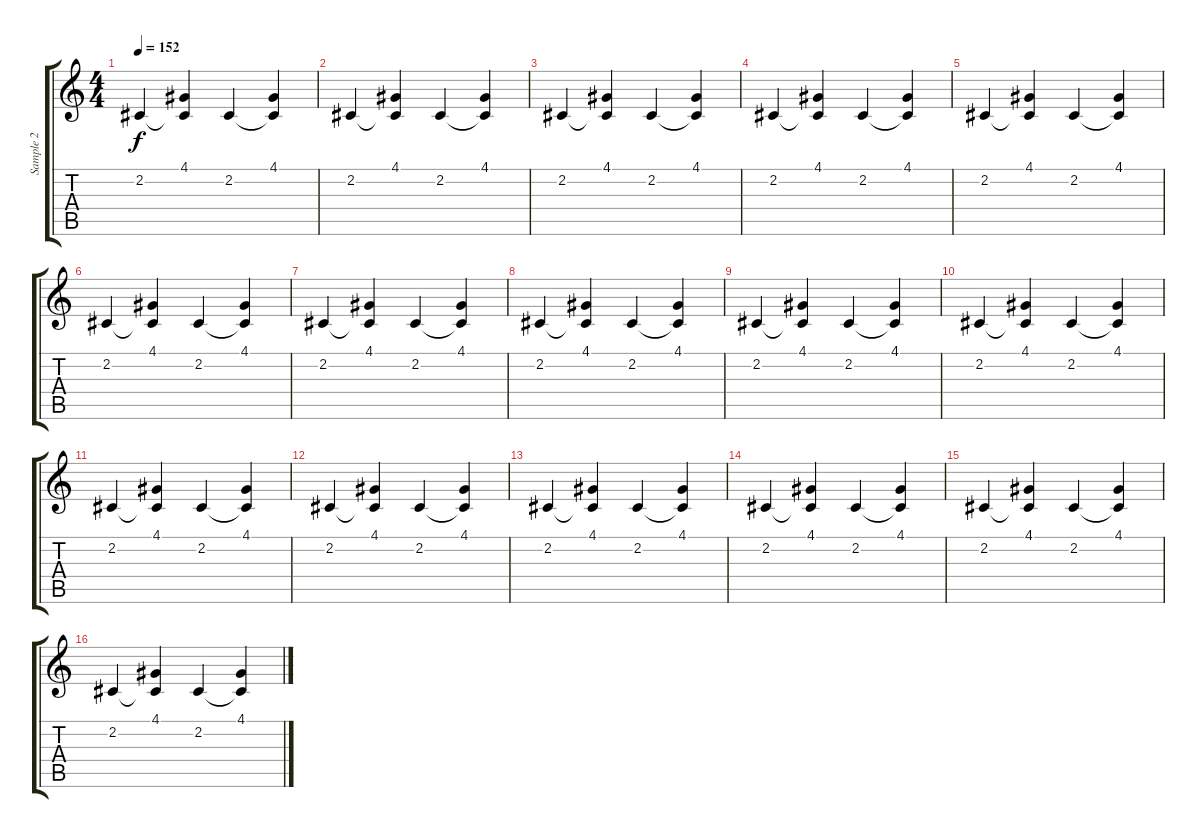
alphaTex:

\track ("Sample 2" "Sample 2") {instrument lead1square}
\staff {score tabs}
\tuning (E4 B3 G3 D3 A2 E2) {hide}
\ts (4 4)
\tempo 152
\clef g2
\ks c
2.2.4{dy f} (4.1 2.2{t}).4 2.2.4 (4.1 2.2{t}).4 |
2.2.4 (4.1 2.2{t}).4 2.2.4 (4.1 2.2{t}).4 |
2.2.4 (4.1 2.2{t}).4 2.2.4 (4.1 2.2{t}).4 |
2.2.4 (4.1 2.2{t}).4 2.2.4 (4.1 2.2{t}).4 |
2.2.4 (4.1 2.2{t}).4 2.2.4 (4.1 2.2{t}).4 |
2.2.4 (4.1 2.2{t}).4 2.2.4 (4.1 2.2{t}).4 |
2.2.4 (4.1 2.2{t}).4 2.2.4 (4.1 2.2{t}).4 |
2.2.4 (4.1 2.2{t}).4 2.2.4 (4.1 2.2{t}).4 |
2.2.4 (4.1 2.2{t}).4 2.2.4 (4.1 2.2{t}).4 |
2.2.4 (4.1 2.2{t}).4 2.2.4 (4.1 2.2{t}).4 |
2.2.4 (4.1 2.2{t}).4 2.2.4 (4.1 2.2{t}).4 |
2.2.4 (4.1 2.2{t}).4 2.2.4 (4.1 2.2{t}).4 |
2.2.4 (4.1 2.2{t}).4 2.2.4 (4.1 2.2{t}).4 |
2.2.4 (4.1 2.2{t}).4 2.2.4 (4.1 2.2{t}).4 |
2.2.4 (4.1 2.2{t}).4 2.2.4 (4.1 2.2{t}).4 |
2.2.4 (4.1 2.2{t}).4 2.2.4 (4.1 2.2{t}).4
